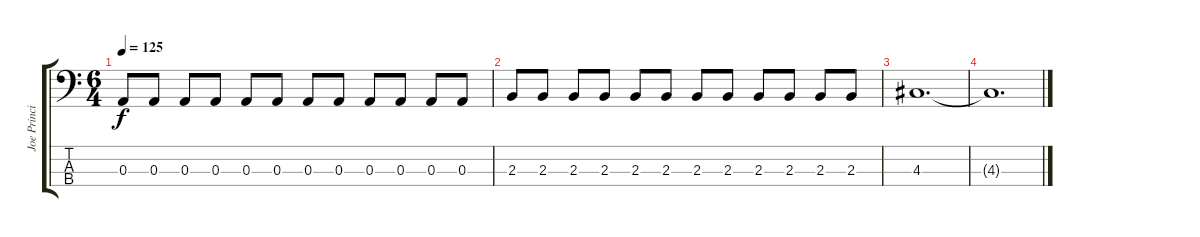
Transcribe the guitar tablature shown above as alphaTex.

\track ("Joe Principe" "Joe Princi") {instrument electricbasspick}
\staff {score tabs}
\tuning (G2 D2 A1 E1) {hide}
\ts (6 4)
\tempo 125
\clef f4
\ks c
0.3.8{dy f} 0.3.8 0.3.8 0.3.8 0.3.8 0.3.8 0.3.8 0.3.8 0.3.8 0.3.8 0.3.8 0.3.8 |
2.3.8 2.3.8 2.3.8 2.3.8 2.3.8 2.3.8 2.3.8 2.3.8 2.3.8 2.3.8 2.3.8 2.3.8 |
4.3.1{d} |
4.3{t}.1{d}
